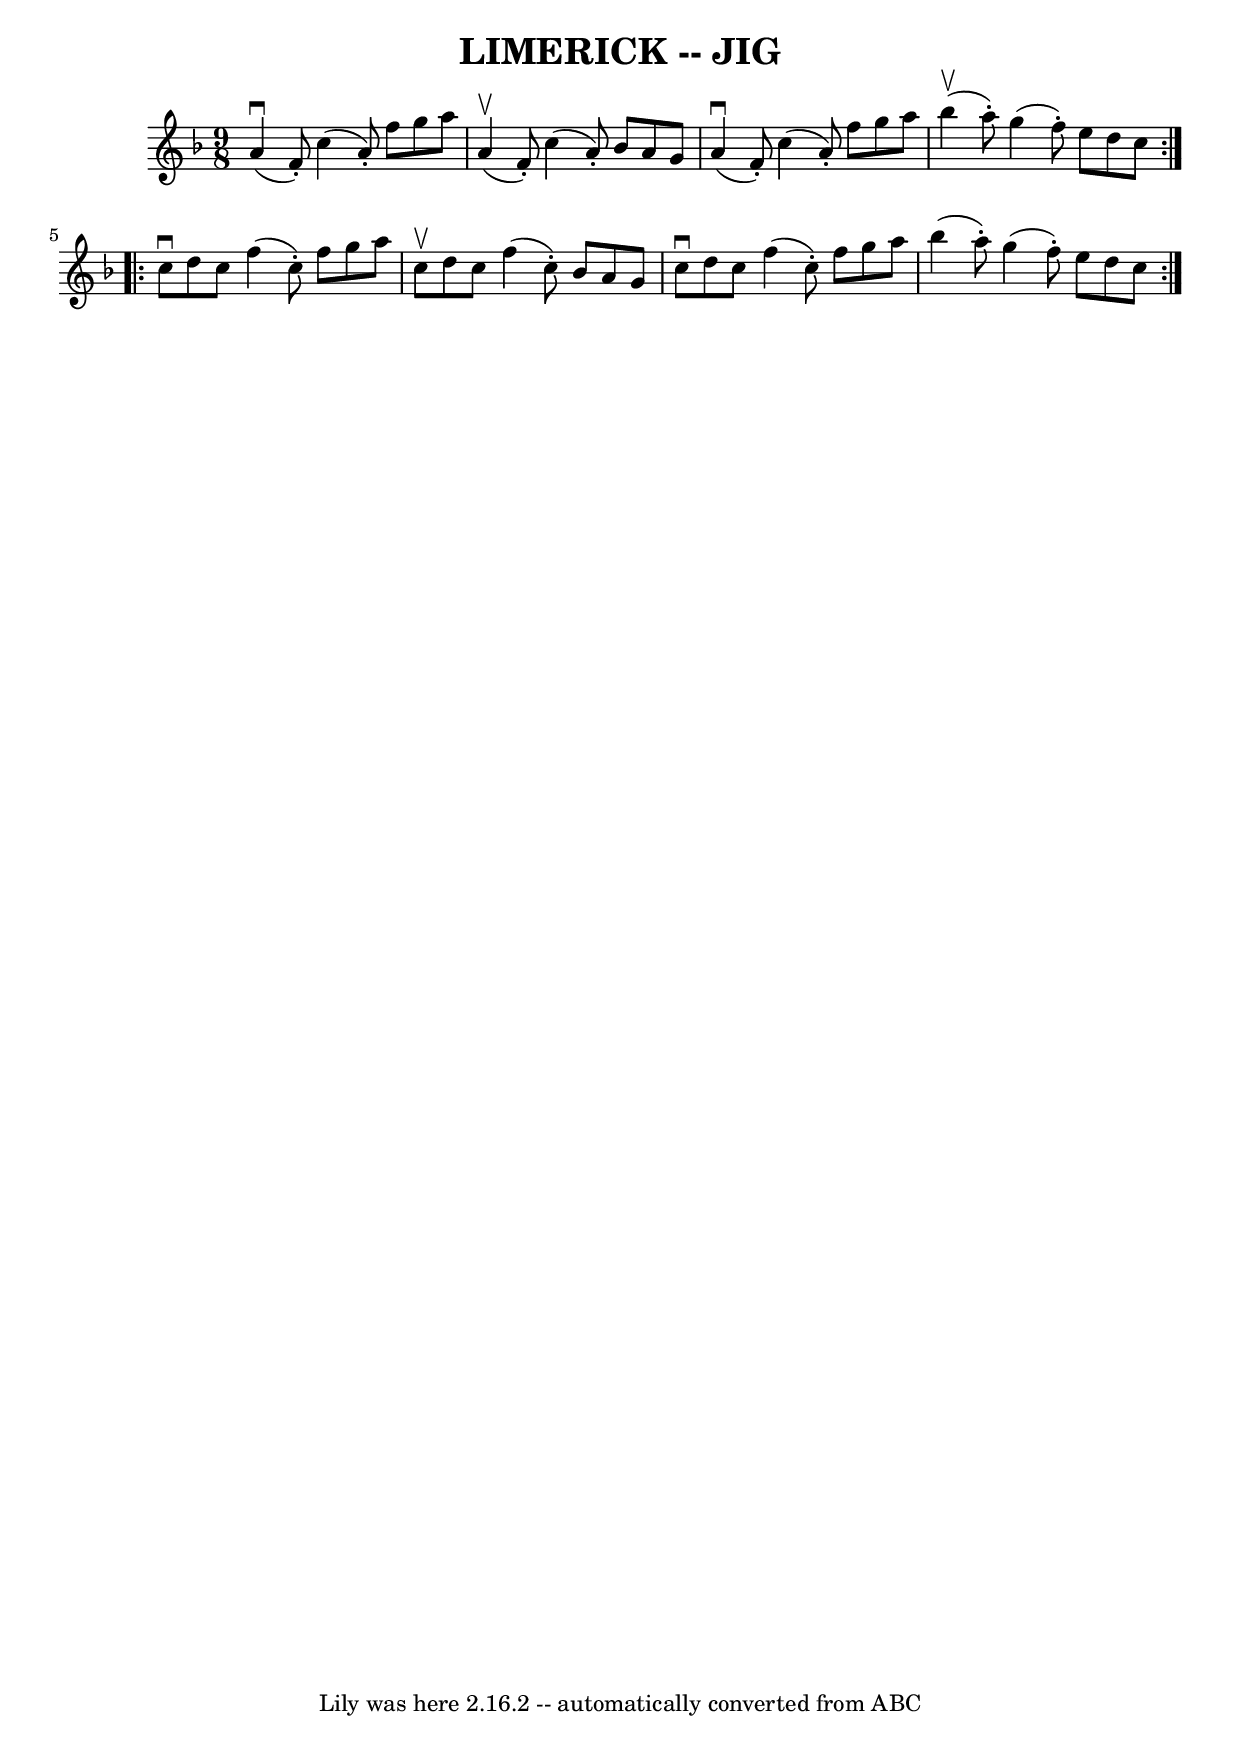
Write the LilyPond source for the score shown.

\version "2.16.2"
\include "Mammoth.ily"
\header {
  %% book = "Ryan's Mammoth Collection of Fiddle Tunes"
 crossRefNumber = "1"
 footnotes = ""
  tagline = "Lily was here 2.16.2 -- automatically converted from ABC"
  title = "LIMERICK -- JIG"

}
voicedefault =  {



  \repeat volta 2 {

    \time 9/8 
    \key f \major
 a'4 (^\downbow f'8-.) c''4 (a'8-.) f''8 g''8 a''8     |
 a'4 (^\upbow f'8-.) c''4 (a'8-.) bf'8 a'8 g'8        |
 a'4 (^\downbow f'8-.) c''4 (a'8-.) f''8 g''8 a''8    |
 bf''4 (^\upbow a''8-.) g''4 (f''8-.) e''8 d''8 c''8    
  }     
  \repeat volta 2 {
 c''8^\downbow d''8 c''8 f''4 (c''8-.) f''8 g''8 a''8      |
 c''8^\upbow d''8 c''8 f''4 (c''8-.) bf'8 a'8 g'8         |
 c''8^\downbow d''8 c''8 f''4 (c''8-.) f''8 g''8 a''8     |
 bf''4 (a''8-.) g''4 (f''8-.)  
 e''8 d''8 c''8    
  }   

}

\score{
  <<

    \context Staff="default"
    {
      \voicedefault 
      
    }

  >>
  \layout {
    
  }
  \midi {
  }

}
